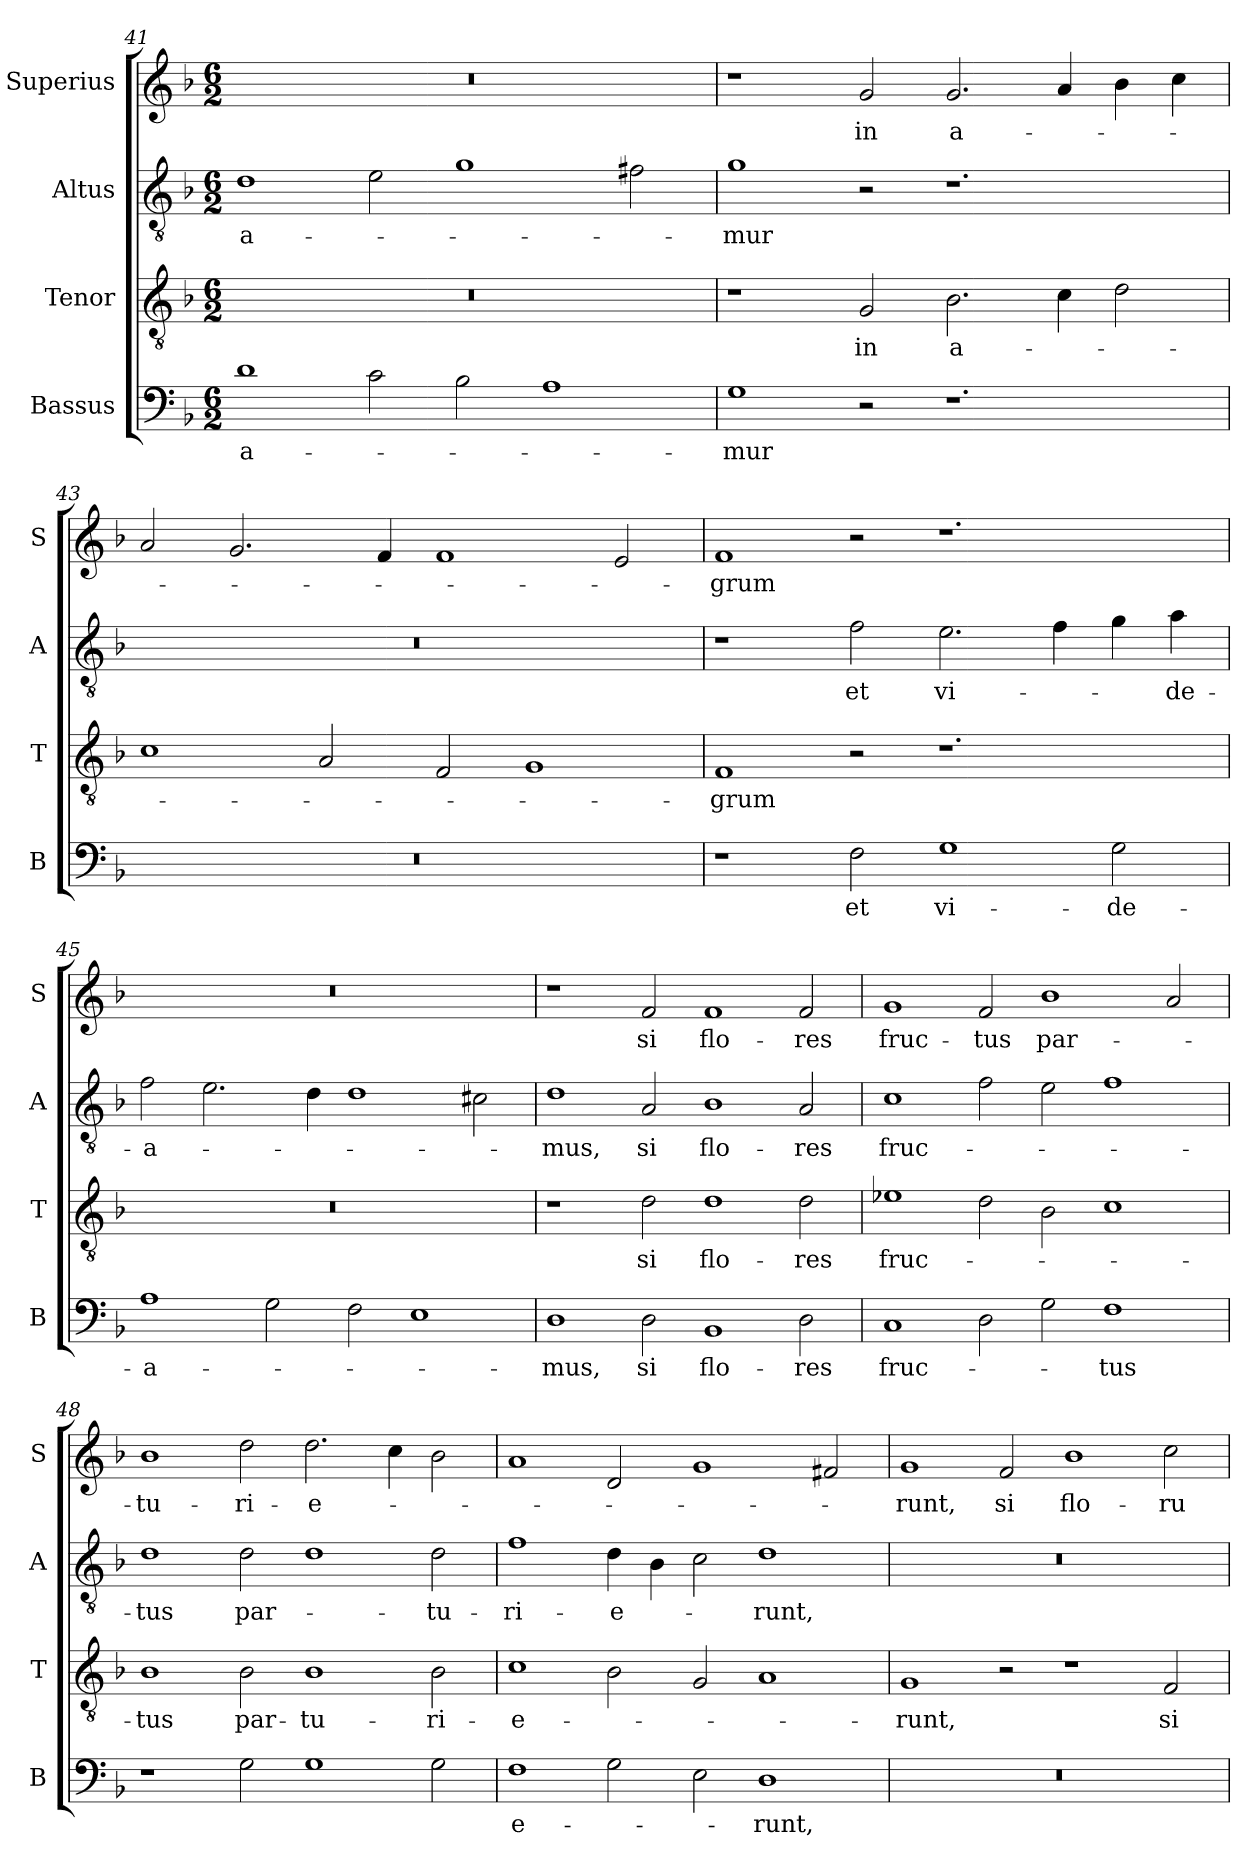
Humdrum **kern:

**kern	**text	**kern	**text	**kern	**text	**kern	**text
*part4	*part4	*part3	*part3	*part2	*part2	*part1	*part1
*staff4	*staff4	*staff3	*staff3	*staff2	*staff2	*staff1	*staff1
*I"Bassus	*	*I"Tenor	*	*I"Altus	*	*I"Superius	*
*I'B	*	*I'T	*	*I'A	*	*I'S	*
*clefF4	*	*clefGv2	*	*clefGv2	*	*clefG2	*
*k[b-]	*	*k[b-]	*	*k[b-]	*	*k[b-]	*
*M6/2	*	*M6/2	*	*M6/2	*	*M6/2	*
=41	=41	=41	=41	=41	=41	=41	=41
1d	a-	0.r	.	1d	a-	0.r	.
2c\	.	.	.	2e\	.	.	.
2B-\	.	.	.	1g	.	.	.
1A	.	.	.	.	.	.	.
.	.	.	.	2f#X\	.	.	.
=42	=42	=42	=42	=42	=42	=42	=42
1G	-mur	1r	.	1g	-mur	1r	.
2r	.	2G/	in	2r	.	2g/	in
1.r	.	2.B-\	a-	1.r	.	2.g/	a-
.	.	4c\	.	.	.	4a/	.
.	.	2d\	.	.	.	4b-\	.
.	.	.	.	.	.	4cc\	.
=43	=43	=43	=43	=43	=43	=43	=43
0.r	.	1c	.	0.r	.	2a/	.
.	.	.	.	.	.	2.g/	.
.	.	2A/	.	.	.	.	.
.	.	.	.	.	.	4f/	.
.	.	2F/	.	.	.	1f	.
.	.	1G	.	.	.	.	.
.	.	.	.	.	.	2e/	.
=44	=44	=44	=44	=44	=44	=44	=44
1r	.	1F	-grum	1r	.	1f	-grum
2F\	et	2r	.	2f\	et	2r	.
1G	vi-	1.r	.	2.e\	vi-	1.r	.
.	.	.	.	4f\	.	.	.
2G\	-de-	.	.	4g\	.	.	.
.	.	.	.	4a\	-de-	.	.
=45	=45	=45	=45	=45	=45	=45	=45
1A	-a-	0.r	.	2f\	-a-	0.r	.
.	.	.	.	2.e\	.	.	.
2G\	.	.	.	.	.	.	.
.	.	.	.	4d\	.	.	.
2F\	.	.	.	1d	.	.	.
1E	.	.	.	.	.	.	.
.	.	.	.	2c#X\	.	.	.
=46	=46	=46	=46	=46	=46	=46	=46
1D	-mus,	1r	.	1d	-mus,	1r	.
2D\	si	2d\	si	2A/	si	2f/	si
1BB-	flo-	1d	flo-	1B-	flo-	1f	flo-
2D\	-res	2d\	-res	2A/	-res	2f/	-res
=47	=47	=47	=47	=47	=47	=47	=47
1C	fruc-	1e-X	fruc-	1c	fruc-	1g	fruc-
2D\	.	2d\	.	2f\	.	2f/	-tus
2G\	.	2B-\	.	2e\	.	1b-	par-
1F	-tus	1c	.	1f	.	.	.
.	.	.	.	.	.	2a/	.
=48	=48	=48	=48	=48	=48	=48	=48
1r	.	1B-	-tus	1d	-tus	1b-	-tu-
2G\	.	2B-\	par-	2d\	par-	2dd\	-ri-
1G	.	1B-	-tu-	1d	.	2.dd\	-e-
.	.	.	.	.	.	4cc\	.
2G\	.	2B-\	-ri-	2d\	-tu-	2b-\	.
=49	=49	=49	=49	=49	=49	=49	=49
1F	e-	1c	-e-	1f	-ri-	1a	.
2G\	.	2B-\	.	4d\	-e-	2d/	.
.	.	.	.	4B-\	.	.	.
2E\	.	2G/	.	2c\	.	1g	.
1D	-runt,	1A	.	1d	-runt,	.	.
.	.	.	.	.	.	2f#X/	.
=50	=50	=50	=50	=50	=50	=50	=50
0.r	.	1G	-runt,	0.r	.	1g	-runt,
.	.	2r	.	.	.	2f/	si
.	.	1r	.	.	.	1b-	flo-
.	.	2F/	si	.	.	2cc\	-ru-
=	=	=	=	=	=	=	=
*-	*-	*-	*-	*-	*-	*-	*-
